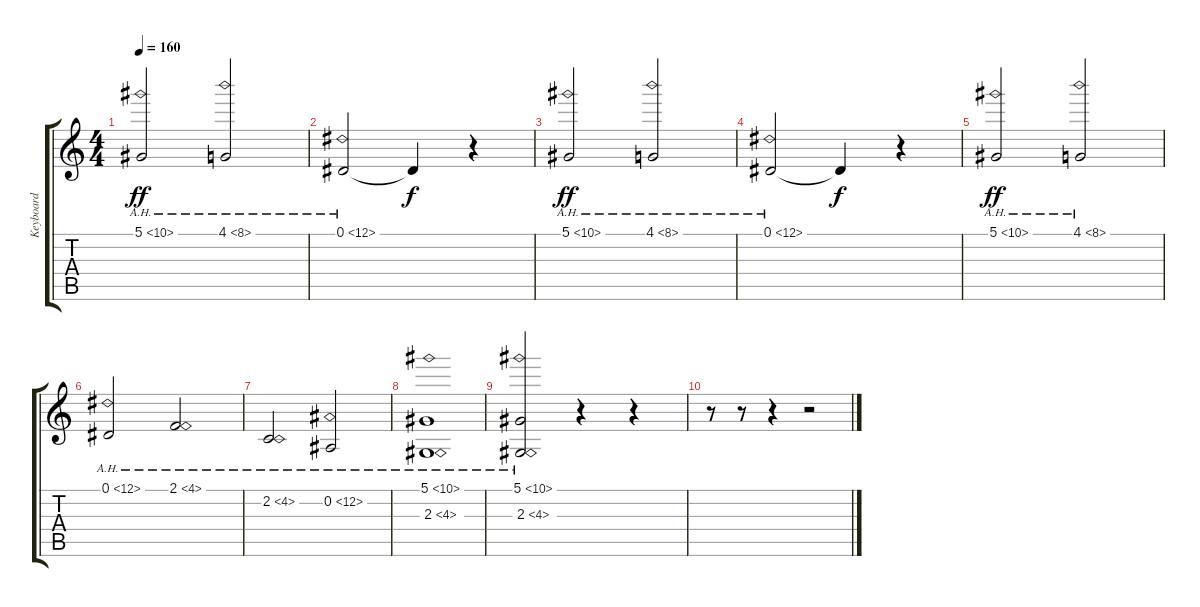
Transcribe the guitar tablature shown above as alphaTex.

\track ("Keyboard" "Keyboard") {instrument altosax}
\staff {score tabs}
\tuning (Eb4 Bb3 Gb3 Db3 Ab2 Eb2) {hide}
\ts (4 4)
\tempo 160
\clef g2
\ks c
5.1{ah 5}.2{dy ff} 4.1{ah 4}.2 |
0.1{ah 12}.2 0.1{t}.4{dy f} r.4 |
5.1{ah 5}.2{dy ff} 4.1{ah 4}.2 |
0.1{ah 12}.2 0.1{t}.4{dy f} r.4 |
5.1{ah 5}.2{dy ff} 4.1{ah 4}.2 |
0.1{ah 12}.2 2.1{ah 2}.2 |
2.2{ah 2}.2 0.2{ah 12}.2 |
(5.1{ah 5} 2.3{ah 2}).1 |
(5.1{ah 5} 2.3{ah 2}).2 r.4 r.4 |
r.8 r.8 r.4 r.2
